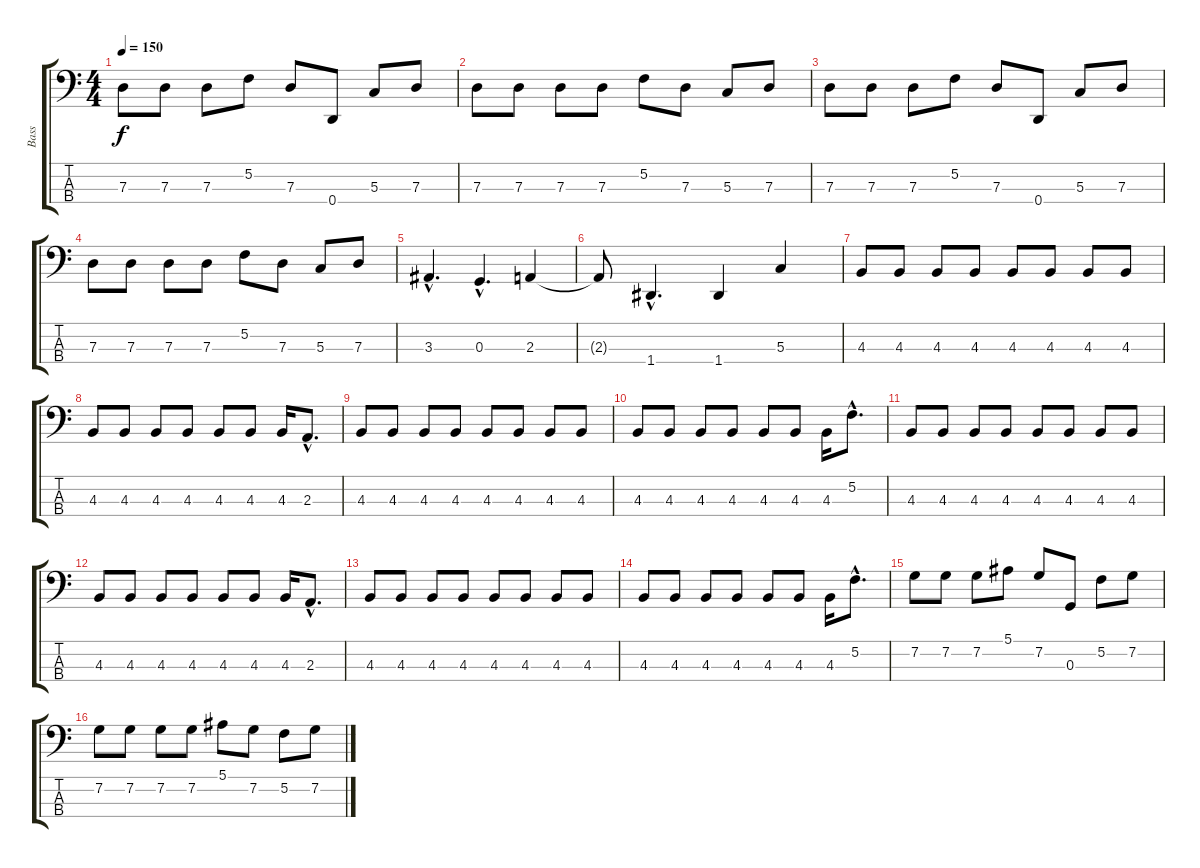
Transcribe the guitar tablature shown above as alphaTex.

\track ("Bass" "Bass") {instrument electricbassfinger}
\staff {score tabs}
\tuning (F2 C2 G1 D1) {hide}
\ts (4 4)
\tempo 150
\clef f4
\ks aminor
7.3.8{dy f} 7.3.8 7.3.8 5.2.8 7.3.8 0.4.8 5.3.8 7.3.8 |
7.3.8 7.3.8 7.3.8 7.3.8 5.2.8 7.3.8 5.3.8 7.3.8 |
7.3.8 7.3.8 7.3.8 5.2.8 7.3.8 0.4.8 5.3.8 7.3.8 |
7.3.8 7.3.8 7.3.8 7.3.8 5.2.8 7.3.8 5.3.8 7.3.8 |
3.3{hac}.4{d} 0.3{hac}.4{d} 2.3.4 |
2.3{t}.8 1.4{hac}.4{d} 1.4.4 5.3.4 |
4.3.8 4.3.8 4.3.8 4.3.8 4.3.8 4.3.8 4.3.8 4.3.8 |
4.3.8 4.3.8 4.3.8 4.3.8 4.3.8 4.3.8 4.3.16 2.3{hac}.8{d} |
4.3.8 4.3.8 4.3.8 4.3.8 4.3.8 4.3.8 4.3.8 4.3.8 |
4.3.8 4.3.8 4.3.8 4.3.8 4.3.8 4.3.8 4.3.16 5.2{hac}.8{d} |
4.3.8 4.3.8 4.3.8 4.3.8 4.3.8 4.3.8 4.3.8 4.3.8 |
4.3.8 4.3.8 4.3.8 4.3.8 4.3.8 4.3.8 4.3.16 2.3{hac}.8{d} |
4.3.8 4.3.8 4.3.8 4.3.8 4.3.8 4.3.8 4.3.8 4.3.8 |
4.3.8 4.3.8 4.3.8 4.3.8 4.3.8 4.3.8 4.3.16 5.2{hac}.8{d} |
7.2.8 7.2.8 7.2.8 5.1.8 7.2.8 0.3.8 5.2.8 7.2.8 |
7.2.8 7.2.8 7.2.8 7.2.8 5.1.8 7.2.8 5.2.8 7.2.8
